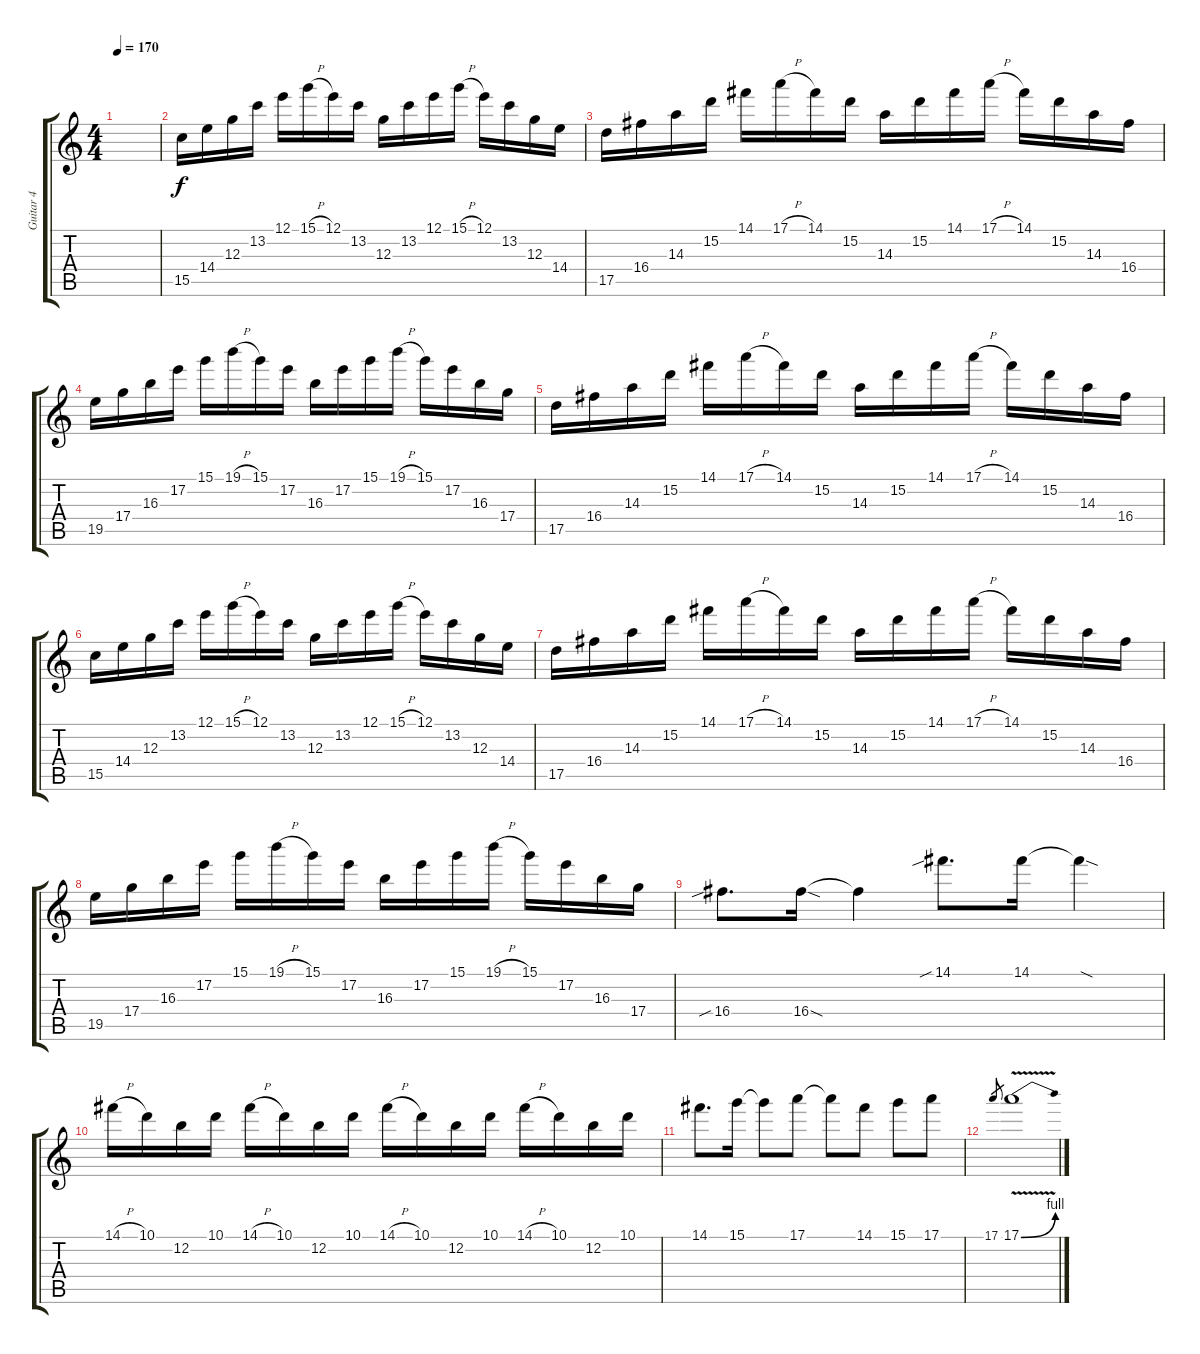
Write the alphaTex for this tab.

\track ("Guitar 4" "Guitar 4") {instrument distortionguitar}
\staff {score tabs}
\tuning (E4 B3 G3 D3 A2 E2) {hide}
\ts (4 4)
\tempo 170
\clef g2
\ks c
|
15.5.16{instrument overdrivenguitar} 14.4.16 12.3.16 13.2.16 12.1.16 15.1{h}.16 12.1.16 13.2.16 12.3.16 13.2.16 12.1.16 15.1{h}.16 12.1.16 13.2.16 12.3.16 14.4.16 |
17.5.16 16.4.16 14.3.16 15.2.16 14.1.16 17.1{h}.16 14.1.16 15.2.16 14.3.16 15.2.16 14.1.16 17.1{h}.16 14.1.16 15.2.16 14.3.16 16.4.16 |
19.5.16 17.4.16 16.3.16 17.2.16 15.1.16 19.1{h}.16 15.1.16 17.2.16 16.3.16 17.2.16 15.1.16 19.1{h}.16 15.1.16 17.2.16 16.3.16 17.4.16 |
17.5.16 16.4.16 14.3.16 15.2.16 14.1.16 17.1{h}.16 14.1.16 15.2.16 14.3.16 15.2.16 14.1.16 17.1{h}.16 14.1.16 15.2.16 14.3.16 16.4.16 |
15.5.16 14.4.16 12.3.16 13.2.16 12.1.16 15.1{h}.16 12.1.16 13.2.16 12.3.16 13.2.16 12.1.16 15.1{h}.16 12.1.16 13.2.16 12.3.16 14.4.16 |
17.5.16 16.4.16 14.3.16 15.2.16 14.1.16 17.1{h}.16 14.1.16 15.2.16 14.3.16 15.2.16 14.1.16 17.1{h}.16 14.1.16 15.2.16 14.3.16 16.4.16 |
19.5.16 17.4.16 16.3.16 17.2.16 15.1.16 19.1{h}.16 15.1.16 17.2.16 16.3.16 17.2.16 15.1.16 19.1{h}.16 15.1.16 17.2.16 16.3.16 17.4.16 |
16.4{sib}.8{d} 16.4{sod}.16 16.4{t}.4 14.1{sib}.8{d} 14.1.16 14.1{sod t}.4 |
14.1{h}.16 10.1.16 12.2.16 10.1.16 14.1{h}.16 10.1.16 12.2.16 10.1.16 14.1{h}.16 10.1.16 12.2.16 10.1.16 14.1{h}.16 10.1.16 12.2.16 10.1.16 |
14.1.8{d} 15.1.16 15.1{t}.8 17.1.8 17.1{t}.8 14.1.8 15.1.8 17.1.8 |
17.1.8{gr} 17.1{be (bend 0 0 60 4) v}.1
